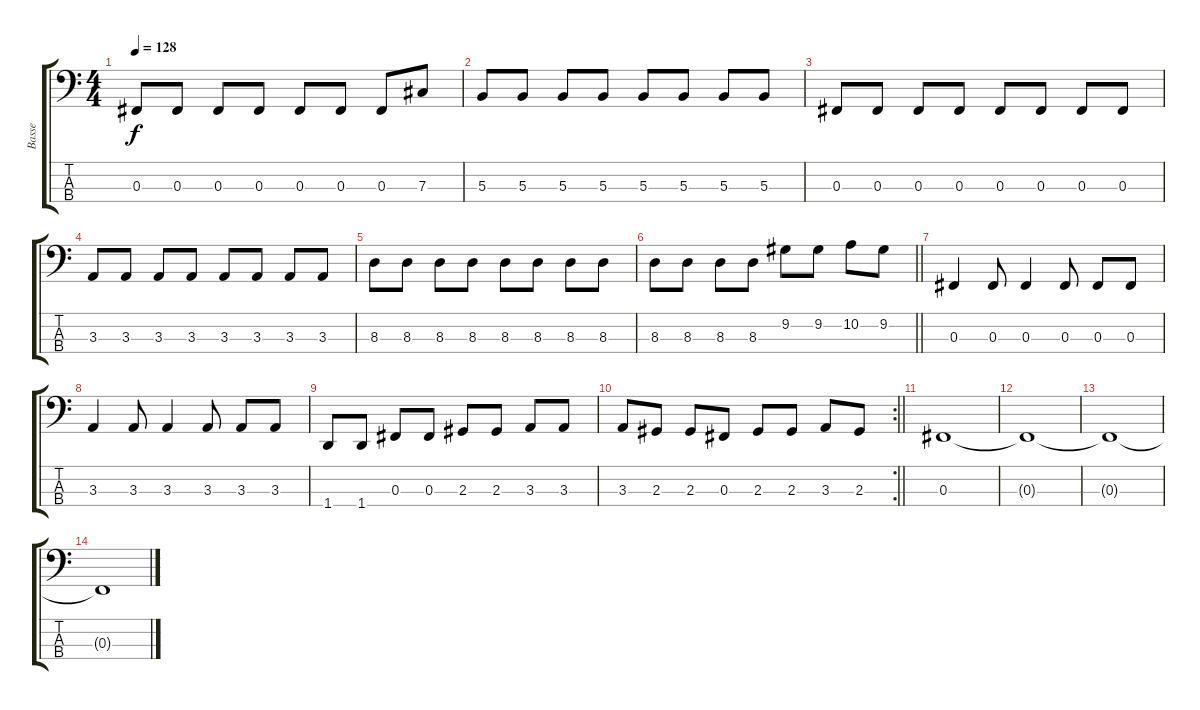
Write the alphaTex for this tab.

\track ("Basse" "Basse") {instrument electricbassfinger}
\staff {score tabs}
\tuning (E2 B1 Gb1 Db1) {hide}
\ts (4 4)
\tempo 128
\clef f4
\ks c
0.3.8{dy f} 0.3.8 0.3.8 0.3.8 0.3.8 0.3.8 0.3.8 7.3.8 |
5.3.8 5.3.8 5.3.8 5.3.8 5.3.8 5.3.8 5.3.8 5.3.8 |
0.3.8 0.3.8 0.3.8 0.3.8 0.3.8 0.3.8 0.3.8 0.3.8 |
3.3.8 3.3.8 3.3.8 3.3.8 3.3.8 3.3.8 3.3.8 3.3.8 |
8.3.8 8.3.8 8.3.8 8.3.8 8.3.8 8.3.8 8.3.8 8.3.8 |
\barLineRight lightlight
8.3.8 8.3.8 8.3.8 8.3.8 9.2.8 9.2.8 10.2.8 9.2.8 |
0.3.4 0.3.8 0.3.4 0.3.8 0.3.8 0.3.8 |
3.3.4 3.3.8 3.3.4 3.3.8 3.3.8 3.3.8 |
1.4.8 1.4.8 0.3.8 0.3.8 2.3.8 2.3.8 3.3.8 3.3.8 |
\rc 2
\barLineRight lightlight
3.3.8 2.3.8 2.3.8 0.3.8 2.3.8 2.3.8 3.3.8 2.3.8 |
0.3.1 |
0.3{t}.1 |
0.3{t}.1 |
0.3{t}.1
